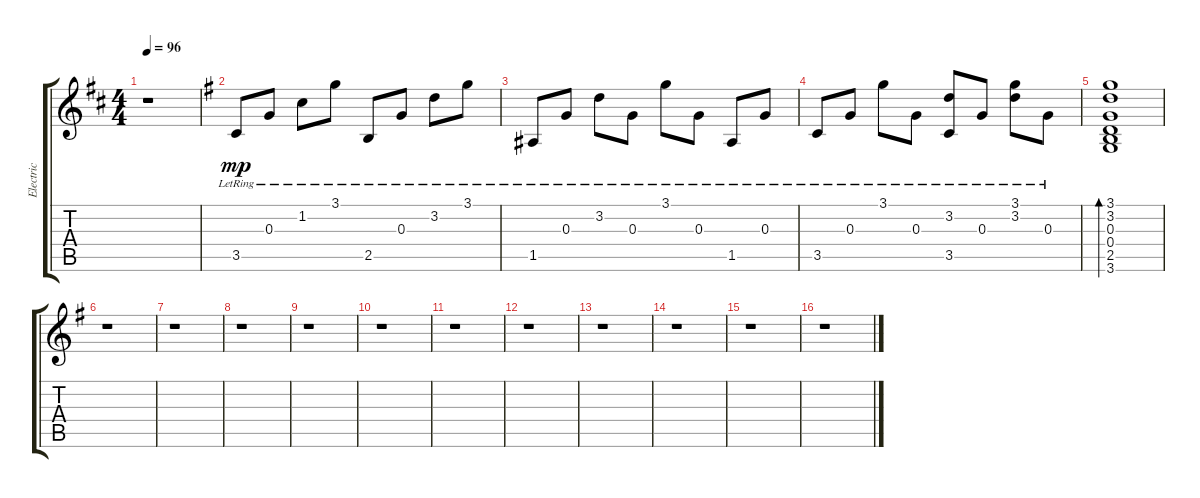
\track ("Electric" "Electric") {instrument overdrivenguitar}
\staff {score tabs}
\tuning (E4 B3 G3 D3 A2 E2) {hide}
\ts (4 4)
\tempo 96
\clef g2
\ks d
r.1{dy ff} |
\ks g
3.5{lr}.8{dy mp} 0.3{lr}.8 1.2{lr}.8 3.1{lr}.8 2.5{lr}.8 0.3{lr}.8 3.2{lr}.8 3.1{lr}.8 |
1.5{lr}.8 0.3{lr}.8 3.2{lr}.8 0.3{lr}.8 3.1{lr}.8 0.3{lr}.8 1.5{lr}.8 0.3{lr}.8 |
3.5{lr}.8 0.3{lr}.8 3.1{lr}.8 0.3{lr}.8 (3.2{lr} 3.5{lr}).8 0.3{lr}.8 (3.1{lr} 3.2{lr}).8 0.3{lr}.8 |
(3.1 3.2 0.3 0.4 2.5 3.6).1{bd 30} |
r.1 |
r.1 |
r.1 |
r.1 |
r.1 |
r.1 |
r.1 |
r.1 |
r.1 |
r.1 |
r.1
